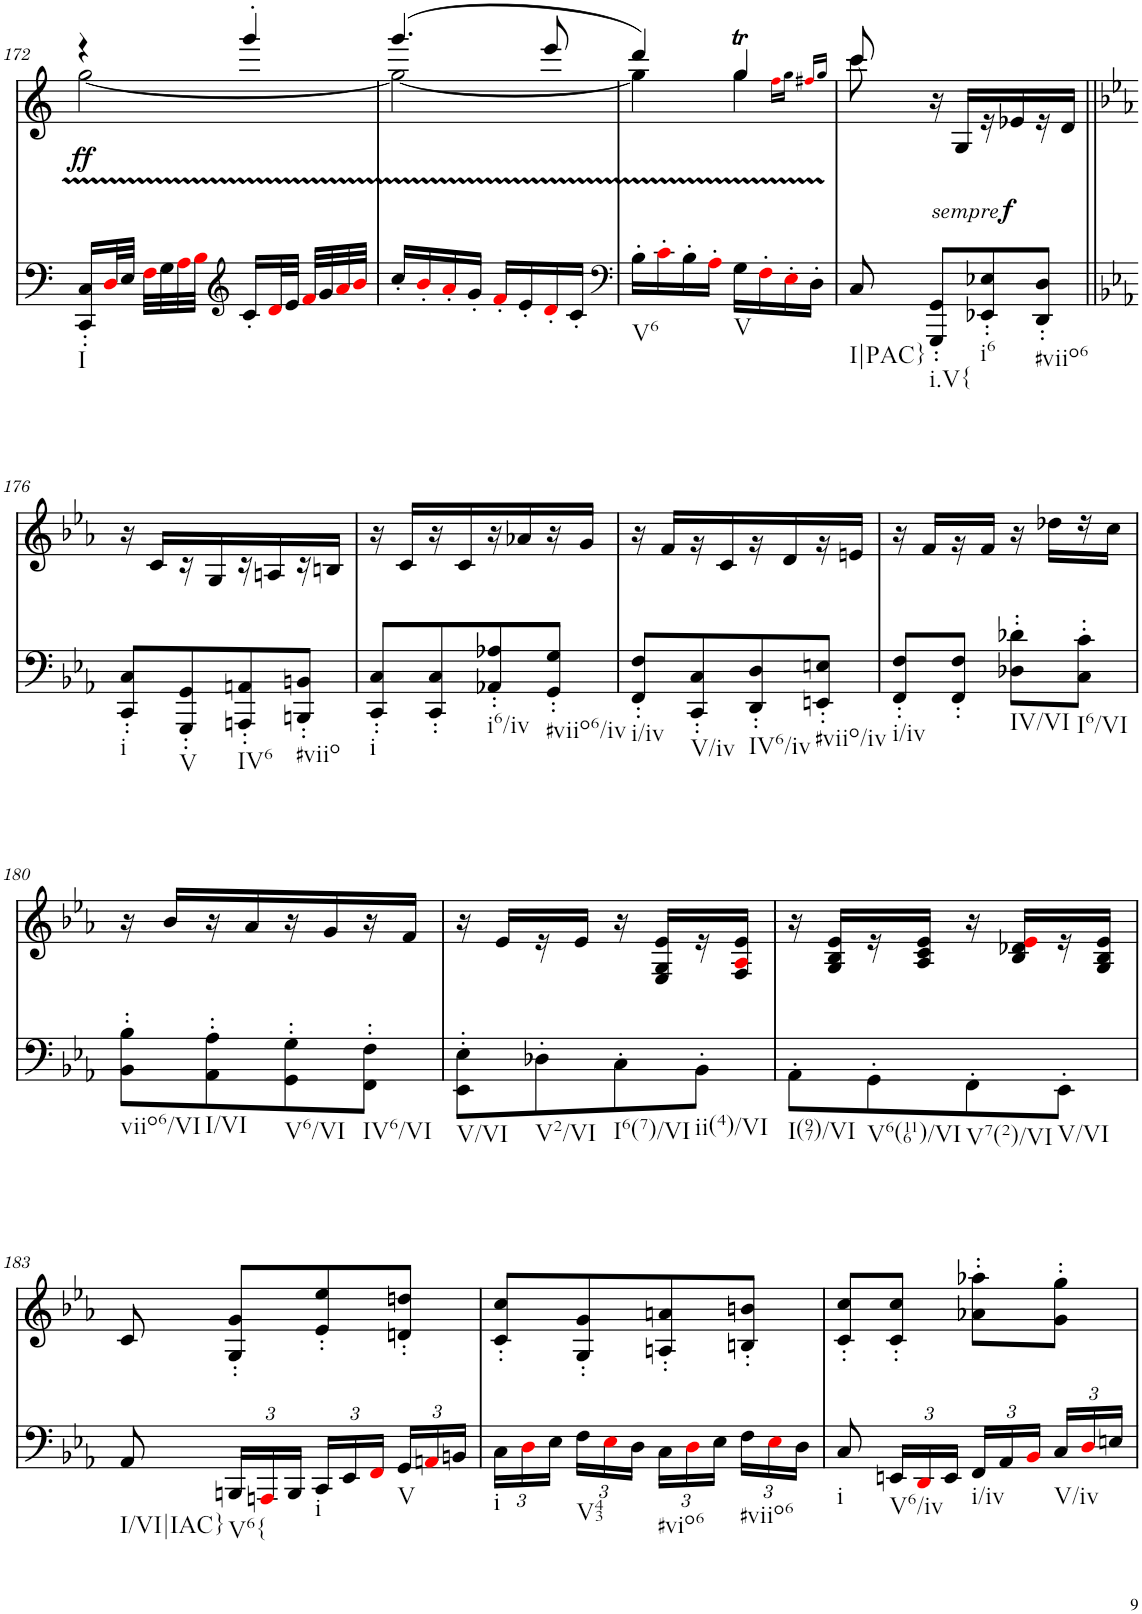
**kern	**dynam	**kern	**text	**dynam
*part2	*part2	*part1	*part1	*part1
*staff2	*staff2	*staff1	*staff1	*staff1
*I"piano	*	*I"piano	*	*
*I'Pno	*	*I'Pno	*	*
!!LO:PB:g=z
*clefF4	*	*clefG2	*	*
*k[]	*	*k[]	*	*
*M2/4	*	*M2/4	*	*
=172	=172	=172	=172	=172
*	*	*^	*	*
!LO:TX:b:t=I	!	!	!	!	!
!	!	!	!	!LO:LY:b	!LO:DY:b
16CC/' 16C/'LL	.	4r	[2gg\	ff	ff
32Di/L	.	.	.	.	.
32E/JJJ	.	.	.	.	.
32Fi\LLL	.	.	.	.	.
32G\	.	.	.	.	.
32Ai\	.	.	.	.	.
32Bi\JJJ	.	.	.	.	.
*clefG2	*	*	*	*	*
16c'/LL	.	4ggg'/	.	.	.
32di/L	.	.	.	.	.
32e/JJJ	.	.	.	.	.
32fi/LLL	.	.	.	.	.
32g/	.	.	.	.	.
32ai/	.	.	.	.	.
32bi/JJJ	.	.	.	.	.
=173	=173	=173	=173	=173	=173
16cc'/LL	.	(4.ggg/	2gg\_	.	.
16b'i/	.	.	.	.	.
16a'i/	.	.	.	.	.
16g'/JJ	.	.	.	.	.
16f'i/LL	.	.	.	.	.
16e'/	.	.	.	.	.
16d'i/	.	8eee/	.	.	.
16c'/JJ	.	.	.	.	.
=174	=174	=174	=174	=174	=174
*clefF4	*	*	*	*	*
!LO:TX:b:t=V6	!	!	!	!	!
16B'\LL	.	4ddd/)	4gg\]	.	.
16c'i\	.	.	.	.	.
16B'\	.	.	.	.	.
16A'i\JJ	.	.	.	.	.
!LO:TX:b:t=V	!	!	!	!	!
16G\LL	.	4ggT/	4gg\	.	.
16F'i\	.	.	.	.	.
16E'i\	.	.	.	.	.
16D'\JJ	.	.	.	.	.
.	.	16qff#Xi/LL	16qff#i\LL	.	.
.	.	16qgg/JJ	16qgg\JJ	.	.
=175	=175	=175	=175	=175	=175
!LO:TX:b:t=I|PAC}	!	!	!	!	!
8C/	.	8ccc/	8ccc\	.	.
!LO:TX:b:t=i.V{	!	!	!	!	!
!	!LO:DY:a	!	!	!	!
8GGG/' 8GG/'L	other-dynamics	16r	4.ryy	.	.
.	.	16G/LL	.	.	.
!LO:TX:b:t=i6	!	!	!	!	!
!	!LO:DY:a	!	!	!	!
8EE-X/' 8E-X/'	f	16r	.	.	.
.	.	16e-X/	.	.	.
!LO:TX:b:t=#viio6	!	!	!	!	!
8DD/' 8D/'J	.	16r	.	.	.
.	.	16d/JJ	.	.	.
*	*	*v	*v	*	*
!!LO:LB:g=z
=176||	=176||	=176||	=176||	=176||
*k[b-e-a-]	*	*k[b-e-a-]	*	*
*c:	*	*c:	*	*
!LO:TX:b:t=i	!	!	!	!
8CC/' 8C/'L	.	16r	.	.
.	.	16c/LL	.	.
!LO:TX:b:t=V	!	!	!	!
8GGG/' 8GG/'	.	16r	.	.
.	.	16G/	.	.
!LO:TX:b:t=IV6	!	!	!	!
8AAAn/' 8AAn/'	.	16r	.	.
.	.	16An/	.	.
!LO:TX:b:t=#viio	!	!	!	!
8BBBn/' 8BBn/'J	.	16r	.	.
.	.	16Bn/JJ	.	.
=177	=177	=177	=177	=177
!LO:TX:b:t=i	!	!	!	!
8CC/' 8C/'L	.	16r	.	.
.	.	16c/LL	.	.
8CC/' 8C/'	.	16r	.	.
.	.	16c/	.	.
!LO:TX:b:t=i6/iv	!	!	!	!
8AA-X/' 8A-X/'	.	16r	.	.
.	.	16a-X/	.	.
!LO:TX:b:t=#viio6/iv	!	!	!	!
8GG/' 8G/'J	.	16r	.	.
.	.	16g/JJ	.	.
=178	=178	=178	=178	=178
!LO:TX:b:t=i/iv	!	!	!	!
8FF/' 8F/'L	.	16r	.	.
.	.	16f/LL	.	.
!LO:TX:b:t=V/iv	!	!	!	!
8CC/' 8C/'	.	16r	.	.
.	.	16c/	.	.
!LO:TX:b:t=IV6/iv	!	!	!	!
8DD/' 8D/'	.	16r	.	.
.	.	16d/	.	.
!LO:TX:b:t=#viio/iv	!	!	!	!
8EEn/' 8En/'J	.	16r	.	.
.	.	16en/JJ	.	.
=179	=179	=179	=179	=179
!LO:TX:b:t=i/iv	!	!	!	!
8FF/' 8F/'L	.	16r	.	.
.	.	16f/LL	.	.
8FF/' 8F/'J	.	16r	.	.
.	.	16f/JJ	.	.
!LO:TX:b:t=IV/VI	!	!	!	!
8D-X\' 8d-X\'L	.	16r	.	.
.	.	16dd-X\LL	.	.
!LO:TX:b:t=I6/VI	!	!	!	!
8C\' 8c\'J	.	16r	.	.
.	.	16cc\JJ	.	.
!!LO:LB:g=z
=180	=180	=180	=180	=180
!LO:TX:b:t=viio6/VI	!	!	!	!
8BB-\' 8B-\'L	.	16r	.	.
.	.	16b-/LL	.	.
!LO:TX:b:t=I/VI	!	!	!	!
8AA-\' 8A-\'	.	16r	.	.
.	.	16a-/	.	.
!LO:TX:b:t=V6/VI	!	!	!	!
8GG\' 8G\'	.	16r	.	.
.	.	16g/	.	.
!LO:TX:b:t=IV6/VI	!	!	!	!
8FF\' 8F\'J	.	16r	.	.
.	.	16f/JJ	.	.
=181	=181	=181	=181	=181
!LO:TX:b:t=V/VI	!	!	!	!
8EE-\' 8E-\'L	.	16r	.	.
.	.	16e-/LL	.	.
!LO:TX:b:t=V2/VI	!	!	!	!
8D-X'\	.	16r	.	.
.	.	16e-/JJ	.	.
!LO:TX:b:t=I6(7)/VI	!	!	!	!
8C'\	.	16r	.	.
.	.	16E-/ 16G/ 16e-/LL	.	.
!LO:TX:b:t=ii(4)/VI	!	!	!	!
8BB-'\J	.	16r	.	.
.	.	16F/ 16A-i/ 16e-/JJ	.	.
=182	=182	=182	=182	=182
!LO:TX:b:t=I(97)/VI	!	!	!	!
8AA-'\L	.	16r	.	.
.	.	16G/ 16B-/ 16e-/LL	.	.
!LO:TX:b:t=V6(116)/VI	!	!	!	!
8GG'\	.	16r	.	.
.	.	16A-/ 16c/ 16e-/JJ	.	.
!LO:TX:b:t=V7(2)/VI	!	!	!	!
8FF'\	.	16r	.	.
.	.	16B-/ 16d-X/ 16e-i/LL	.	.
!LO:TX:b:t=V/VI	!	!	!	!
8EE-'\J	.	16r	.	.
.	.	16G/ 16B-/ 16e-/JJ	.	.
!!LO:LB:g=z
=183	=183	=183	=183	=183
!LO:TX:b:t=I/VI|IAC}	!	!	!	!
8AA-/	.	8c/	.	.
*Xbrackettup	*	*	*	*
!LO:TX:b:t=V6{	!	!	!	!
24BBBn/LL	.	8G/' 8g/'L	.	.
24AAAni/	.	.	.	.
24BBB/JJ	.	.	.	.
!LO:TX:b:t=i	!	!	!	!
24CC/LL	.	8e-/' 8ee-/'	.	.
24EE-/	.	.	.	.
24FFi/JJ	.	.	.	.
!LO:TX:b:t=V	!	!	!	!
24GG/LL	.	8dn/' 8ddn/'J	.	.
24AAni/	.	.	.	.
24BBn/JJ	.	.	.	.
=184	=184	=184	=184	=184
!LO:TX:b:t=i	!	!	!	!
24C\LL	.	8c/' 8cc/'L	.	.
24Di\	.	.	.	.
24E-\JJ	.	.	.	.
!LO:TX:b:t=V43	!	!	!	!
24F\LL	.	8G/' 8g/'	.	.
24E-i\	.	.	.	.
24D\JJ	.	.	.	.
!LO:TX:b:t=#vio6	!	!	!	!
24C\LL	.	8An/' 8an/'	.	.
24Di\	.	.	.	.
24E-\JJ	.	.	.	.
!LO:TX:b:t=#viio6	!	!	!	!
24F\LL	.	8Bn/' 8bn/'J	.	.
24E-i\	.	.	.	.
24D\JJ	.	.	.	.
=185	=185	=185	=185	=185
!LO:TX:b:t=i	!	!	!	!
8C/	.	8c/' 8cc/'L	.	.
!LO:TX:b:t=V6/iv	!	!	!	!
24EEn/LL	.	8c/' 8cc/'J	.	.
24DDi/	.	.	.	.
24EE/JJ	.	.	.	.
!LO:TX:b:t=i/iv	!	!	!	!
24FF/LL	.	8a-X\' 8aa-X\'L	.	.
24AA-/	.	.	.	.
24BB-i/JJ	.	.	.	.
!LO:TX:b:t=V/iv	!	!	!	!
24C/LL	.	8g\' 8gg\'J	.	.
24Di/	.	.	.	.
24En/JJ	.	.	.	.
=	=	=	=	=
*-	*-	*-	*-	*-
